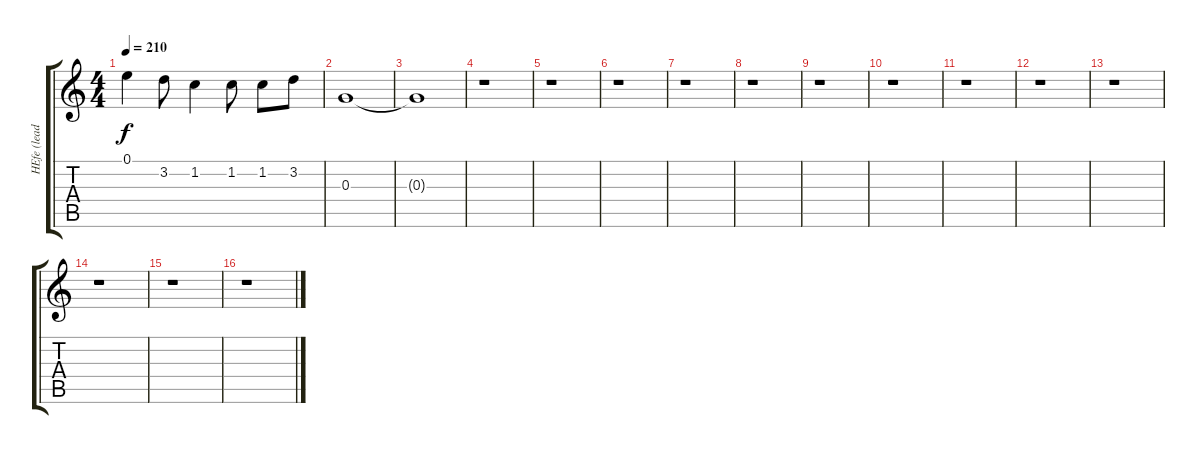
\track ("HEfe (lead)" "HEfe (lead") {instrument distortionguitar}
\staff {score tabs}
\tuning (E4 B3 G3 D3 A2 E2) {hide}
\ts (4 4)
\tempo 210
\clef g2
\ks c
0.1.4{dy f} 3.2.8 1.2.4 1.2.8 1.2.8 3.2.8 |
0.3.1 |
0.3{t}.1 |
r.1 |
r.1 |
r.1 |
r.1 |
r.1 |
r.1 |
r.1 |
r.1 |
r.1 |
r.1 |
r.1 |
r.1 |
r.1
